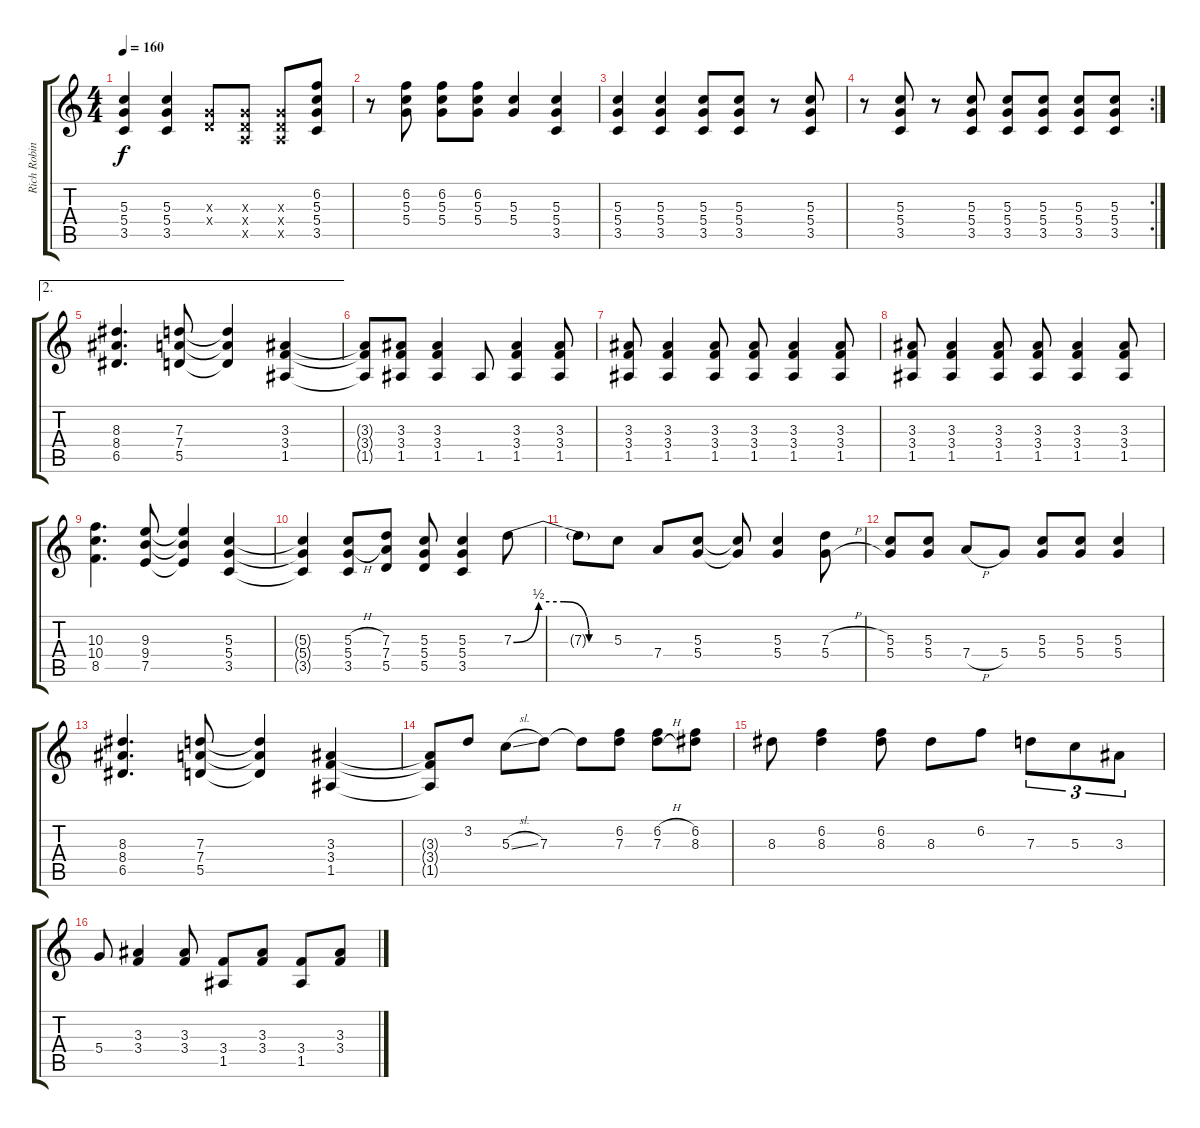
\track ("Rich Robinson " "Rich Robin") {instrument distortionguitar}
\staff {score tabs}
\tuning (E4 B3 G3 D3 A2 E2) {hide}
\ts (4 4)
\tempo 160
\clef g2
\ks c
(5.3 5.4 3.5).4{dy f} (5.3 5.4 3.5).4 (0.3{x} 0.4{x}).8 (0.3{x} 0.4{x} 0.5{x}).8 (0.3{x} 0.4{x} 0.5{x}).8 (6.2 5.3 5.4 3.5).8 |
r.8 (6.2 5.3 5.4).8 (6.2 5.3 5.4).8 (6.2 5.3 5.4).8 (5.3 5.4).4 (5.3 5.4 3.5).4 |
(5.3 5.4 3.5).4 (5.3 5.4 3.5).4 (5.3 5.4 3.5).8 (5.3 5.4 3.5).8 r.8 (5.3 5.4 3.5).8 |
\rc 2
r.8 (5.3 5.4 3.5).8 r.8 (5.3 5.4 3.5).8 (5.3 5.4 3.5).8 (5.3 5.4 3.5).8 (5.3 5.4 3.5).8 (5.3 5.4 3.5).8 |
\ae 2
(8.3 8.4 6.5).4{d} (7.3 7.4 5.5).8 (7.3{t} 7.4{t} 5.5{t}).4 (3.3 3.4 1.5).4 |
(3.3{t} 3.4{t} 1.5{t}).8 (3.3 3.4 1.5).8 (3.3 3.4 1.5).4 1.5.8 (3.3 3.4 1.5).4 (3.3 3.4 1.5).8 |
(3.3 3.4 1.5).8 (3.3 3.4 1.5).4 (3.3 3.4 1.5).8 (3.3 3.4 1.5).8 (3.3 3.4 1.5).4 (3.3 3.4 1.5).8 |
(3.3 3.4 1.5).8 (3.3 3.4 1.5).4 (3.3 3.4 1.5).8 (3.3 3.4 1.5).8 (3.3 3.4 1.5).4 (3.3 3.4 1.5).8 |
(10.3 10.4 8.5).4{d} (9.3 9.4 7.5).8 (9.3{t} 9.4{t} 7.5{t}).4 (5.3 5.4 3.5).4 |
(5.3{t} 5.4{t} 3.5{t}).4 (5.3{h} 5.4{h} 3.5).8 (7.3 7.4 5.5).8 (5.3 5.4 5.5).8 (5.3 5.4 3.5).4 7.3{be (custom 0 0 15 2 30 2 45 0 60 0)}.8 |
7.3{t}.8 5.3.8 7.4.8 (5.3 5.4).8 (5.3{t} 5.4{t}).8 (5.3 5.4).4 (7.3{h} 5.4{h}).8 |
(5.3 5.4).8 (5.3 5.4).8 7.4{h}.8 5.4.8 (5.3 5.4).8 (5.3 5.4).8 (5.3 5.4).4 |
(8.3 8.4 6.5).4{d} (7.3 7.4 5.5).8 (7.3{t} 7.4{t} 5.5{t}).4 (3.3 3.4 1.5).4 |
(3.3{t} 3.4{t} 1.5{t}).8 3.2.8 5.3{sl}.8 7.3.8 7.3{t}.8 (6.2 7.3).8 (6.2{h} 7.3{h}).8 (6.2 8.3).8 |
8.3.8 (6.2 8.3).4 (6.2 8.3).8 8.3.8 6.2.8 7.3.8{tu (3 2)} 5.3.8{tu (3 2)} 3.3.8{tu (3 2)} |
5.4.8 (3.3 3.4).4 (3.3 3.4).8 (3.4 1.5).8 (3.3 3.4).8 (3.4 1.5).8 (3.3 3.4).8
